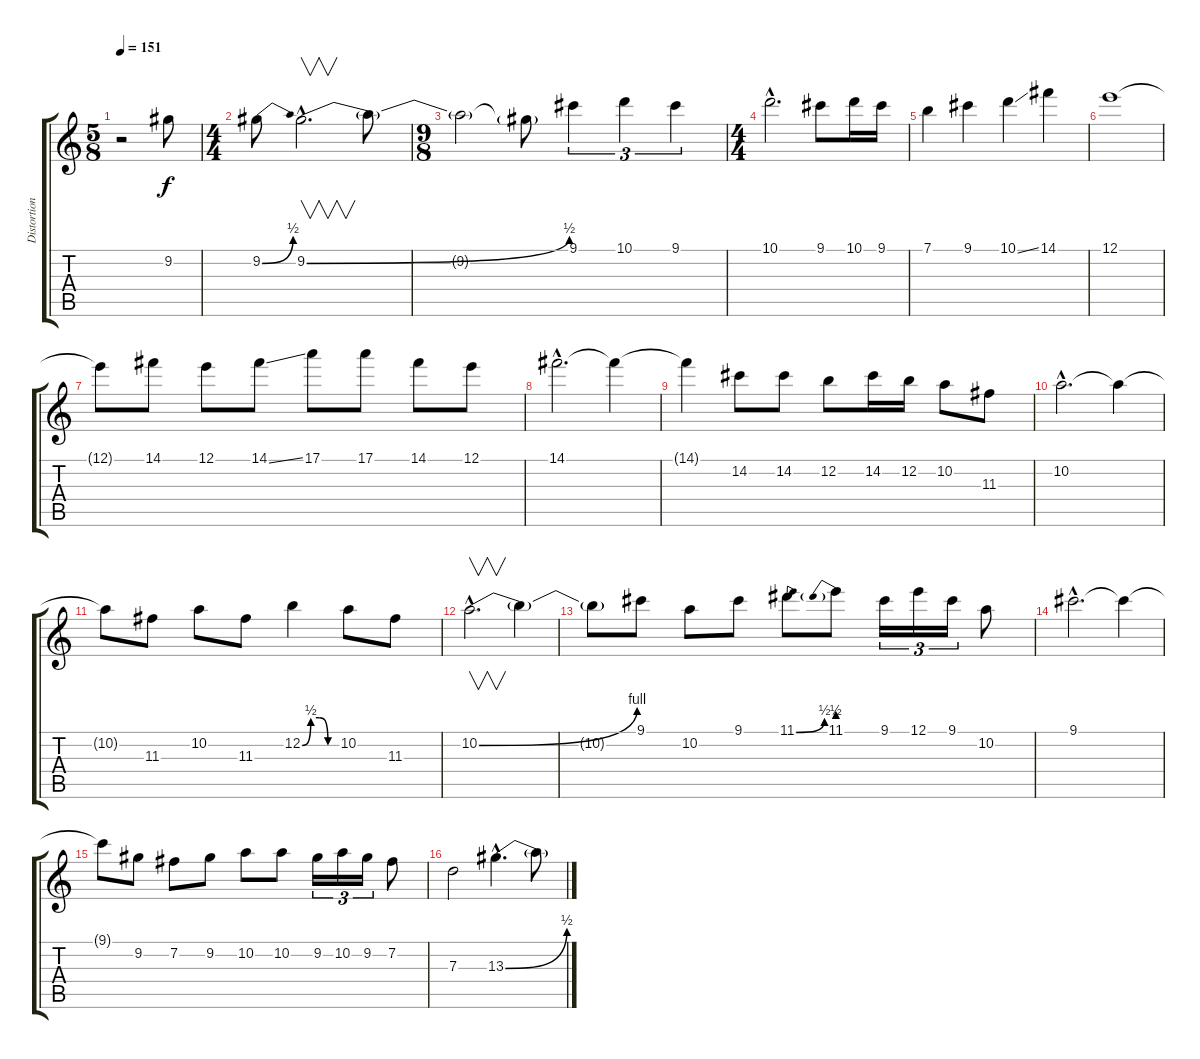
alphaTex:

\track ("Distortion Guitar 2" "Distortion") {instrument distortionguitar}
\staff {score tabs}
\tuning (E4 B3 G3 D3 A2 E2) {hide}
\ts (5 8)
\tempo 151
\clef g2
\ks c
r.2{dy f} 9.2{t}.8 |
\ts (4 4)
9.2{be (bend 0 0 60 2)}.8 9.2{be (bend 0 0 60 2) hac}.2{v d} 9.2{t}.8 |
\ts (9 8)
9.2{t}.2 9.2{t}.8 9.1.4{tu (3 2)} 10.1.4{tu (3 2)} 9.1.4{tu (3 2)} |
\ts (4 4)
10.1{hac}.2{d} 9.1.8 10.1.16 9.1.16 |
7.1.4 9.1.4 10.1{ss}.4 14.1.4 |
12.1.1 |
12.1{t}.8 14.1.8 12.1.8 14.1{ss}.8 17.1.8 17.1.8 14.1.8 12.1.8 |
14.1{hac}.2{d} 14.1{t}.4 |
14.1{t}.4 14.2.8 14.2.8 12.2.8 14.2.16 12.2.16 10.2.8 11.3.8 |
10.2{hac}.2{d} 10.2{t}.4 |
10.2{t}.8 11.3.8 10.2.8 11.3.8 12.2{be (custom 0 0 15 2 30 2 45 0 60 0)}.4 10.2.8 11.3.8 |
10.2{be (bend 0 0 60 4) hac}.2{v d} 10.2{t}.4 |
10.2{t}.8 9.1.8 10.2.8 9.1.8 11.1{be (bend 0 0 60 2)}.8 11.1{be (prebend 0 2 60 2)}.8 9.1.16{tu (3 2)} 12.1.16{tu (3 2)} 9.1.16{tu (3 2)} 10.2.8 |
9.1{hac}.2{d} 9.1{t}.4 |
9.1{t}.8 9.2.8 7.2.8 9.2.8 10.2.8 10.2.8 9.2.16{tu (3 2)} 10.2.16{tu (3 2)} 9.2.16{tu (3 2)} 7.2.8 |
7.3.2 13.3{be (bend 0 0 60 2) hac}.4{d} 13.3{t}.8
